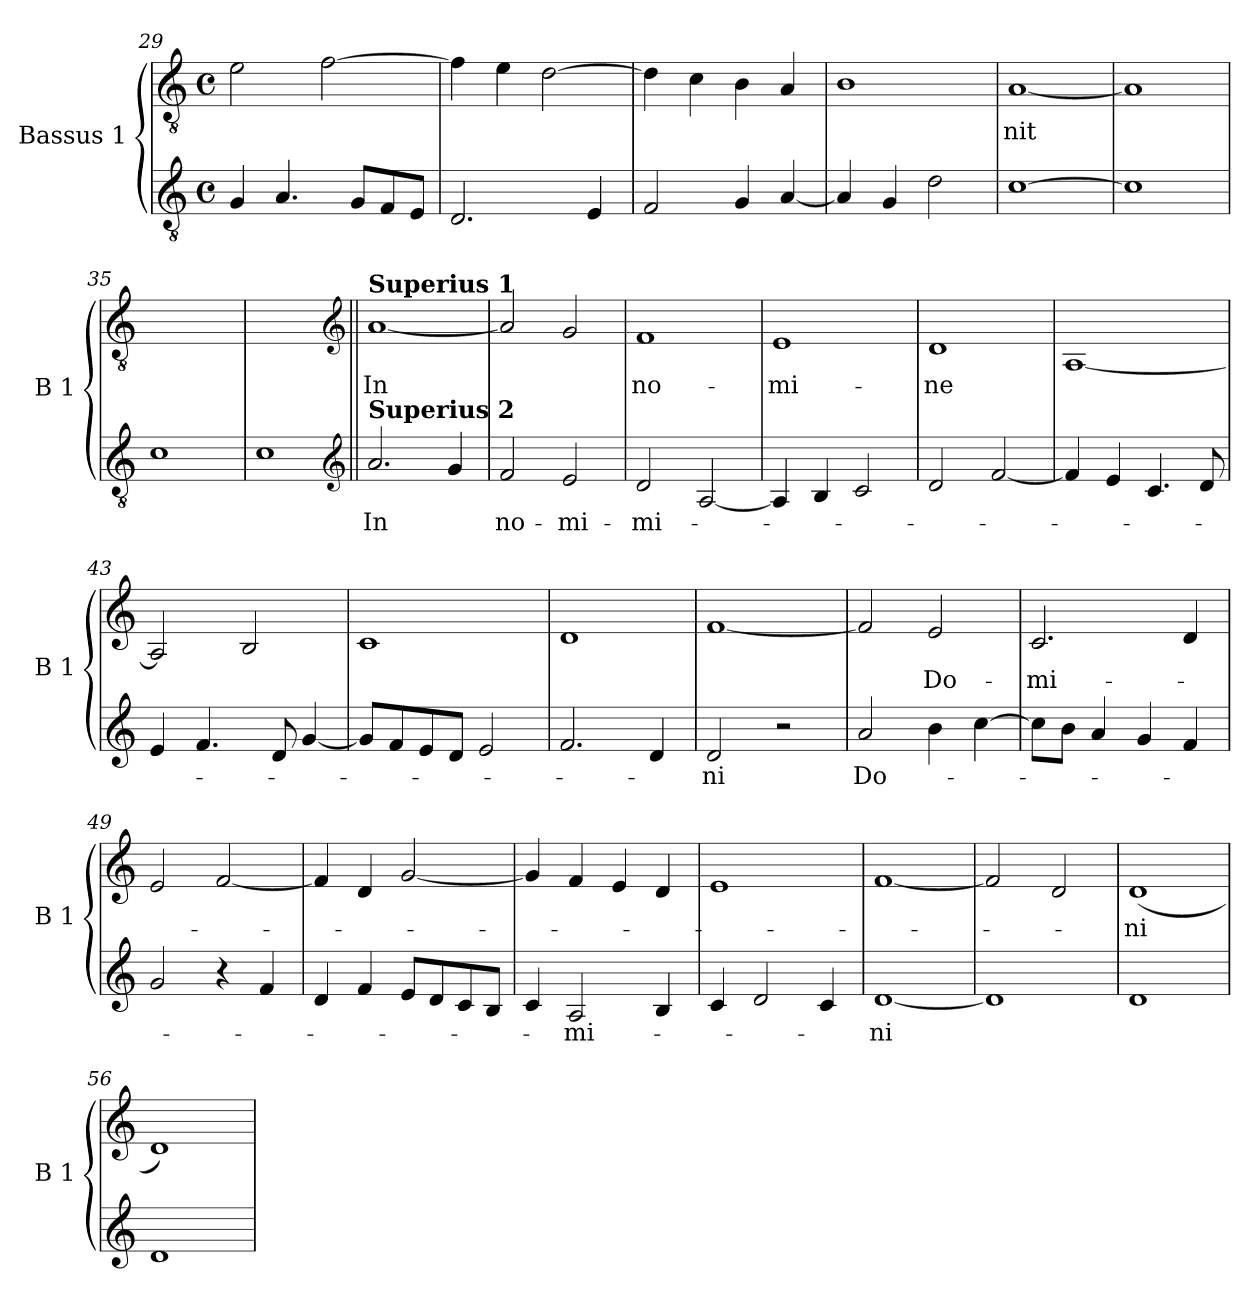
**kern	**text	**kern	**text
*part1	*part1	*part1	*part1
*staff2	*staff2	*staff1	*staff1
*I"Bassus 1	*	*	*
*I'B 1	*	*	*
*clefGv2	*	*clefGv2	*
*k[]	*	*k[]	*
*M4/4	*	*M4/4	*
*met(c)	*	*met(c)	*
=29	=29	=29	=29
4G/	.	2e\	.
4.A/	.	.	.
.	.	[2f\	.
8G/L	.	.	.
8F/	.	.	.
8E/J	.	.	.
=30	=30	=30	=30
2.D/	.	4f\]	.
.	.	4e\	.
.	.	[2d\	.
4E/	.	.	.
=31	=31	=31	=31
2F/	.	4d\]	.
.	.	4c\	.
4G/	.	4B\	.
[4A/	.	4A/	.
=32	=32	=32	=32
4A/]	.	1B	.
4G/	.	.	.
2d\	.	.	.
=33	=33	=33	=33
[1c	.	[1A	-nit
=34	=34	=34	=34
1c]	.	1A]	.
=35	=35	=35	=35
1c	.	1ryy	.
=36	=36	=36	=36
1c	.	1ryy	.
*clefG2	*	*clefG2	*
=37||	=37||	=37||	=37||
!	!	!LO:TX:a:B:t=Superius 1	!
!LO:TX:a:B:t=Superius 2	!	!	!
2.a/	In	[1a	In
4g/	.	.	.
=38	=38	=38	=38
2f/	no-	2a/]	.
2e/	-mi-	2g/	.
=39	=39	=39	=39
2d/	mi-	1f	no-
[2A/	.	.	.
=40	=40	=40	=40
4A/]	.	1e	-mi-
4B/	.	.	.
2c/	.	.	.
=41	=41	=41	=41
2d/	.	1d	-ne
[2f/	.	.	.
=42	=42	=42	=42
4f/]	.	[1A	.
4e/	.	.	.
4.c/	.	.	.
8d/	.	.	.
=43	=43	=43	=43
4e/	.	2A/]	.
4.f/	.	.	.
.	.	2B/	.
8d/	.	.	.
[4g/	.	.	.
=44	=44	=44	=44
8g/L]	.	1c	.
8f/	.	.	.
8e/	.	.	.
8d/J	.	.	.
2e/	.	.	.
=45	=45	=45	=45
2.f/	.	1d	.
4d/	.	.	.
=46	=46	=46	=46
2d/	ni	[1f	.
2r	.	.	.
=47	=47	=47	=47
2a/	Do-	2f/]	.
4b\	.	2e/	Do-
[4cc\	.	.	.
=48	=48	=48	=48
8cc\L]	.	2.c/	-mi-
8b\J	.	.	.
4a/	.	.	.
4g/	.	.	.
4f/	.	4d/	.
=49	=49	=49	=49
2g/	.	2e/	.
4r	.	[2f/	.
4f/	.	.	.
=50	=50	=50	=50
4d/	.	4f/]	.
4f/	.	4d/	.
8e/L	.	[2g/	.
8d/	.	.	.
8c/	.	.	.
8B/J	.	.	.
=51	=51	=51	=51
4c/	.	4g/]	.
2A/	mi-	4f/	.
.	.	4e/	.
4B/	.	4d/	.
=52	=52	=52	=52
4c/	.	1e	.
2d/	.	.	.
4c/	.	.	.
=53	=53	=53	=53
[1d	-ni	[1f	.
=54	=54	=54	=54
1d]	.	2f/]	.
.	.	2d/	.
=55	=55	=55	=55
1d	.	(<1d	-ni
=56	=56	=56	=56
1d	.	1d)	.
=	=	=	=
*-	*-	*-	*-
